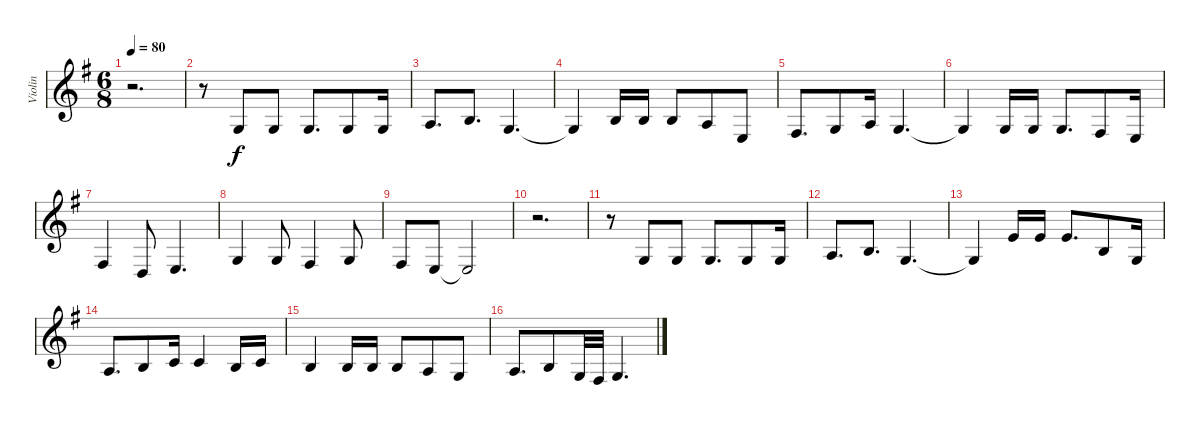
\track ("Violin" "Violin") {instrument violin}
\staff {score}
\tuning (E4 A3 D3 G2) {hide}
\ts (6 8)
\tempo 80
\clef g2
\ks eminor
r.2{d dy f} |
r.8 5.3.8 5.3.8 5.3.8{d} 5.3.8 5.3.16 |
0.2.8{d} 2.2.8{d} 5.3.4{d} |
5.3{t}.4 2.2.16 2.2.16 2.2.8 0.2.8 2.3.8 |
4.3.8{d} 5.3.8 0.2.16 5.3.4{d} |
5.3{t}.4 5.3.16 5.3.16 5.3.8{d} 4.3.8 2.3.16 |
4.3.4 0.3.8 2.3.4{d} |
5.3.4 5.3.8 4.3.4 5.3.8 |
4.3.8 2.3.8 2.3{t}.2 |
r.2{d} |
r.8 5.3.8 5.3.8 5.3.8{d} 5.3.8 5.3.16 |
0.2.8{d} 2.2.8{d} 5.3.4{d} |
5.3{t}.4 0.1.16 0.1.16 0.1.8{d} 2.2.8 5.3.16 |
0.2.8{d} 2.2.8 3.2.16 3.2.4 2.2.16 3.2.16 |
2.2.4 2.2.16 2.2.16 2.2.8 0.2.8 5.3.8 |
0.2.8{d} 2.2.8 5.3.32 4.3.32 5.3.4{d}
